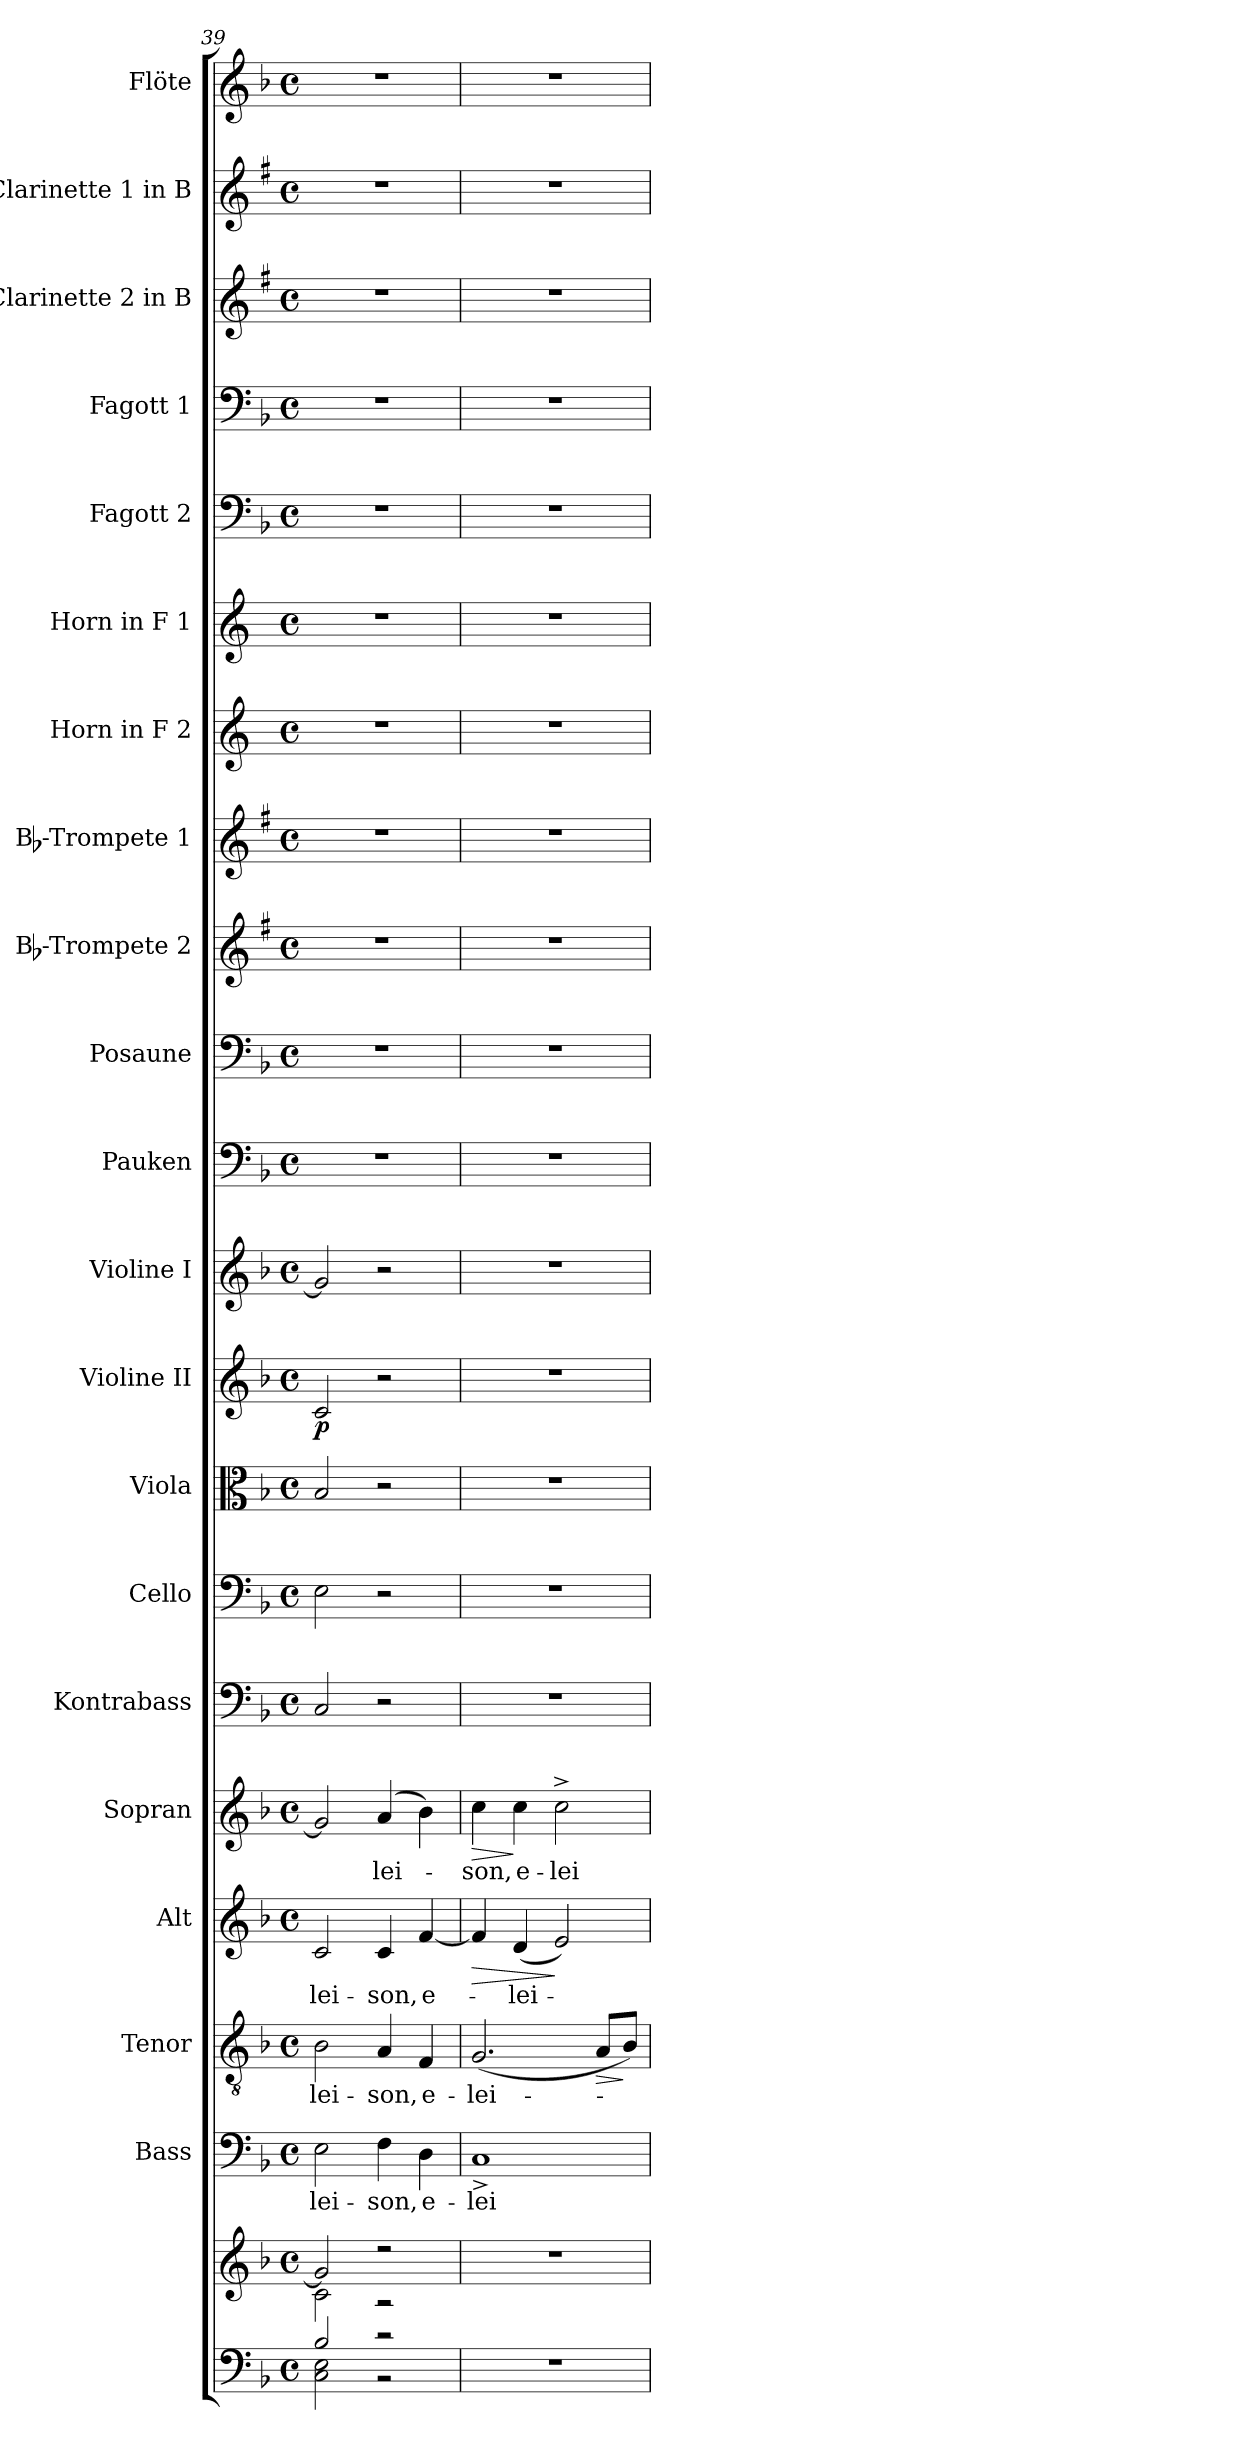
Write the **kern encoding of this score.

**kern	**kern	**kern	**text	**kern	**text	**dynam	**kern	**text	**dynam	**kern	**text	**dynam	**kern	**kern	**kern	**kern	**dynam	**kern	**kern	**kern	**kern	**kern	**kern	**kern	**kern	**kern	**kern	**kern	**kern
*part21	*part21	*part20	*part20	*part19	*part19	*part19	*part18	*part18	*part18	*part17	*part17	*part17	*part16	*part15	*part14	*part13	*part13	*part12	*part11	*part10	*part9	*part8	*part7	*part6	*part5	*part4	*part3	*part2	*part1
*staff22	*staff21	*staff20	*staff20	*staff19	*staff19	*staff19	*staff18	*staff18	*staff18	*staff17	*staff17	*staff17	*staff16	*staff15	*staff14	*staff13	*staff13	*staff12	*staff11	*staff10	*staff9	*staff8	*staff7	*staff6	*staff5	*staff4	*staff3	*staff2	*staff1
*	*	*I"Bass	*	*I"Tenor	*	*	*I"Alt	*	*	*I"Sopran	*	*	*I"Kontrabass	*I"Cello	*I"Viola	*I"Violine II	*	*I"Violine I	*I"Pauken	*I"Posaune	*I"Bb-Trompete 2	*I"Bb-Trompete 1	*I"Horn in F 2	*I"Horn in F 1	*I"Fagott 2	*I"Fagott 1	*I"Clarinette 2 in B	*I"Clarinette 1 in B	*I"Flöte
*	*	*I'B.	*	*I'T.	*	*	*I'A.	*	*	*I'S.	*	*	*I'Kb.	*	*I'Vla.	*I'Vl. II	*	*I'Vl. I	*I'Pk.	*I'Pos.	*I'Bb Trp. 2	*I'Bb Trp. 1	*	*	*I'Fg. 2	*I'Fg. 1	*I'Clar. 2	*I'Clar.1	*I'Fl.
*clefF4	*clefG2	*clefF4	*	*clefGv2	*	*	*clefG2	*	*	*clefG2	*	*	*clefF4	*clefF4	*clefC3	*clefG2	*	*clefG2	*clefF4	*clefF4	*clefG2	*clefG2	*clefG2	*clefG2	*clefF4	*clefF4	*clefG2	*clefG2	*clefG2
*	*	*	*	*	*	*	*	*	*	*	*	*	*ITrd7c12	*	*	*	*	*	*	*	*ITrd1c2	*ITrd1c2	*ITrd4c7	*ITrd4c7	*	*	*ITrd1c2	*ITrd1c2	*
*k[b-]	*k[b-]	*k[b-]	*	*k[b-]	*	*	*k[b-]	*	*	*k[b-]	*	*	*k[b-]	*k[b-]	*k[b-]	*k[b-]	*	*k[b-]	*k[b-]	*k[b-]	*k[b-]	*k[b-]	*k[b-]	*k[b-]	*k[b-]	*k[b-]	*k[b-]	*k[b-]	*k[b-]
*F:	*F:	*F:	*	*F:	*	*	*F:	*	*	*F:	*	*	*F:	*F:	*F:	*F:	*	*F:	*F:	*F:	*F:	*F:	*F:	*F:	*F:	*F:	*F:	*F:	*F:
*M4/4	*M4/4	*M4/4	*	*M4/4	*	*	*M4/4	*	*	*M4/4	*	*	*M4/4	*M4/4	*M4/4	*M4/4	*	*M4/4	*M4/4	*M4/4	*M4/4	*M4/4	*M4/4	*M4/4	*M4/4	*M4/4	*M4/4	*M4/4	*M4/4
*met(c)	*met(c)	*met(c)	*	*met(c)	*	*	*met(c)	*	*	*met(c)	*	*	*met(c)	*met(c)	*met(c)	*met(c)	*	*met(c)	*met(c)	*met(c)	*met(c)	*met(c)	*met(c)	*met(c)	*met(c)	*met(c)	*met(c)	*met(c)	*met(c)
=39	=39	=39	=39	=39	=39	=39	=39	=39	=39	=39	=39	=39	=39	=39	=39	=39	=39	=39	=39	=39	=39	=39	=39	=39	=39	=39	=39	=39	=39
*^	*^	*	*	*	*	*	*	*	*	*	*	*	*	*	*	*	*	*	*	*	*	*	*	*	*	*	*	*	*
!	!	!	!	!	!LO:LY:b	!	!LO:LY:b	!	!	!LO:LY:b	!	!	!	!	!	!	!	!	!LO:DY:b	!	!	!	!	!	!	!	!	!	!	!	!
2B-/	2C\ 2E\	2g/]	2c\	2E\	-lei-	2B-\	-lei-	.	2c/	-lei-	.	2g/]	.	.	2CC/	2E\	2B-/	2c/	p	2g/]	1r	1r	1r	1r	1r	1r	1r	1r	1r	1r	1r
!	!	!	!	!	!LO:LY:b	!	!LO:LY:b	!	!	!LO:LY:b	!	!	!LO:LY:b	!	!	!	!	!	!	!	!	!	!	!	!	!	!	!	!	!	!
2r	2r	2r	2r	4F\	-son,	4A/	-son,	.	4c/	-son,	.	(4a/	-lei-	.	2r	2r	2r	2r	.	2r	.	.	.	.	.	.	.	.	.	.	.
!	!	!	!	!	!LO:LY:b	!	!LO:LY:b	!	!	!LO:LY:b	!	!	!	!	!	!	!	!	!	!	!	!	!	!	!	!	!	!	!	!	!
.	.	.	.	4D\	e-	4F/	e-	.	[4f/	e-	.	4b-\)	.	.	.	.	.	.	.	.	.	.	.	.	.	.	.	.	.	.	.
*v	*v	*	*	*	*	*	*	*	*	*	*	*	*	*	*	*	*	*	*	*	*	*	*	*	*	*	*	*	*	*	*
*	*v	*v	*	*	*	*	*	*	*	*	*	*	*	*	*	*	*	*	*	*	*	*	*	*	*	*	*	*	*	*
=40	=40	=40	=40	=40	=40	=40	=40	=40	=40	=40	=40	=40	=40	=40	=40	=40	=40	=40	=40	=40	=40	=40	=40	=40	=40	=40	=40	=40	=40
!	!	!	!LO:LY:b	!	!LO:LY:b	!	!	!	!LO:HP:b	!	!LO:LY:b	!LO:HP:b	!	!	!	!	!	!	!	!	!	!	!	!	!	!	!	!	!
1r	1r	1C^>	-lei-	(<2.G/	-lei-	.	4f/]	.	>	4cc\	-son,	>	1r	1r	1r	1r	.	1r	1r	1r	1r	1r	1r	1r	1r	1r	1r	1r	1r
!	!	!	!	!	!	!	!	!LO:LY:b	!	!	!LO:LY:b	!	!	!	!	!	!	!	!	!	!	!	!	!	!	!	!	!	!
.	.	.	.	.	.	.	(<4d/	-lei-	.	4cc\	e-	]	.	.	.	.	.	.	.	.	.	.	.	.	.	.	.	.	.
!	!	!	!	!	!	!	!	!	!	!	!LO:LY:b	!	!	!	!	!	!	!	!	!	!	!	!	!	!	!	!	!	!
.	.	.	.	.	.	.	2e/)	.	]	2cc^>\	-lei-	.	.	.	.	.	.	.	.	.	.	.	.	.	.	.	.	.	.
!	!	!	!	!	!	!LO:HP:b	!	!	!	!	!	!	!	!	!	!	!	!	!	!	!	!	!	!	!	!	!	!	!
.	.	.	.	8A/L	.	>	.	.	.	.	.	.	.	.	.	.	.	.	.	.	.	.	.	.	.	.	.	.	.
.	.	.	.	8B-/J)	.	]	.	.	.	.	.	.	.	.	.	.	.	.	.	.	.	.	.	.	.	.	.	.	.
=	=	=	=	=	=	=	=	=	=	=	=	=	=	=	=	=	=	=	=	=	=	=	=	=	=	=	=	=	=
*-	*-	*-	*-	*-	*-	*-	*-	*-	*-	*-	*-	*-	*-	*-	*-	*-	*-	*-	*-	*-	*-	*-	*-	*-	*-	*-	*-	*-	*-
